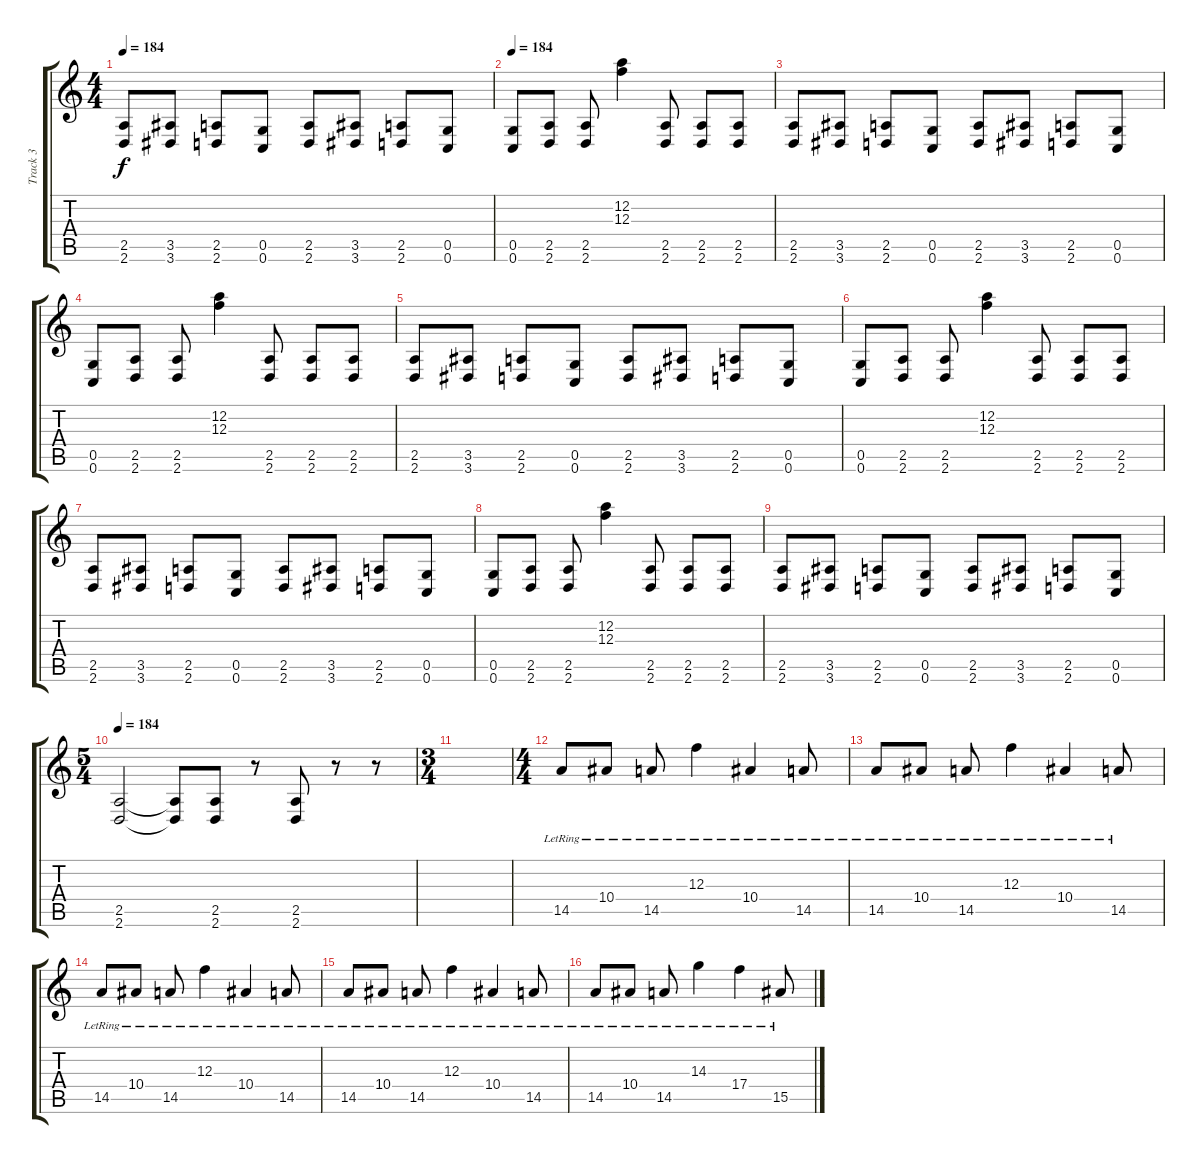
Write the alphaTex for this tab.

\track ("Track 3" "Track 3") {instrument distortionguitar}
\staff {score tabs}
\tuning (D4 A3 F3 C3 G2 C2) {hide}
\ts (4 4)
\tempo 184
\clef g2
\ks c
(2.5 2.6).8{dy f} (3.5 3.6).8 (2.5 2.6).8 (0.5 0.6).8 (2.5 2.6).8 (3.5 3.6).8 (2.5 2.6).8 (0.5 0.6).8 |
\tempo 184
(0.5 0.6).8 (2.5 2.6).8 (2.5 2.6).8 (12.2 12.3).4 (2.5 2.6).8 (2.5 2.6).8 (2.5 2.6).8 |
(2.5 2.6).8 (3.5 3.6).8 (2.5 2.6).8 (0.5 0.6).8 (2.5 2.6).8 (3.5 3.6).8 (2.5 2.6).8 (0.5 0.6).8 |
(0.5 0.6).8 (2.5 2.6).8 (2.5 2.6).8 (12.2 12.3).4 (2.5 2.6).8 (2.5 2.6).8 (2.5 2.6).8 |
(2.5 2.6).8 (3.5 3.6).8 (2.5 2.6).8 (0.5 0.6).8 (2.5 2.6).8 (3.5 3.6).8 (2.5 2.6).8 (0.5 0.6).8 |
(0.5 0.6).8 (2.5 2.6).8 (2.5 2.6).8 (12.2 12.3).4 (2.5 2.6).8 (2.5 2.6).8 (2.5 2.6).8 |
(2.5 2.6).8 (3.5 3.6).8 (2.5 2.6).8 (0.5 0.6).8 (2.5 2.6).8 (3.5 3.6).8 (2.5 2.6).8 (0.5 0.6).8 |
(0.5 0.6).8 (2.5 2.6).8 (2.5 2.6).8 (12.2 12.3).4 (2.5 2.6).8 (2.5 2.6).8 (2.5 2.6).8 |
(2.5 2.6).8 (3.5 3.6).8 (2.5 2.6).8 (0.5 0.6).8 (2.5 2.6).8 (3.5 3.6).8 (2.5 2.6).8 (0.5 0.6).8 |
\ts (5 4)
\tempo 184
(2.5 2.6).2 (2.5{t} 2.6{t}).8 (2.5 2.6).8 r.8 (2.5 2.6).8 r.8 r.8 |
\ts (3 4)
|
\ts (4 4)
14.5{lr}.8 10.4{lr}.8 14.5{lr}.8 12.3{lr}.4 10.4{lr}.4 14.5{lr}.8 |
14.5{lr}.8 10.4{lr}.8 14.5{lr}.8 12.3{lr}.4 10.4{lr}.4 14.5{lr}.8 |
14.5{lr}.8 10.4{lr}.8 14.5{lr}.8 12.3{lr}.4 10.4{lr}.4 14.5{lr}.8 |
14.5{lr}.8 10.4{lr}.8 14.5{lr}.8 12.3{lr}.4 10.4{lr}.4 14.5{lr}.8 |
14.5{lr}.8 10.4{lr}.8 14.5{lr}.8 14.3{lr}.4 17.4{lr}.4 15.5{lr}.8
